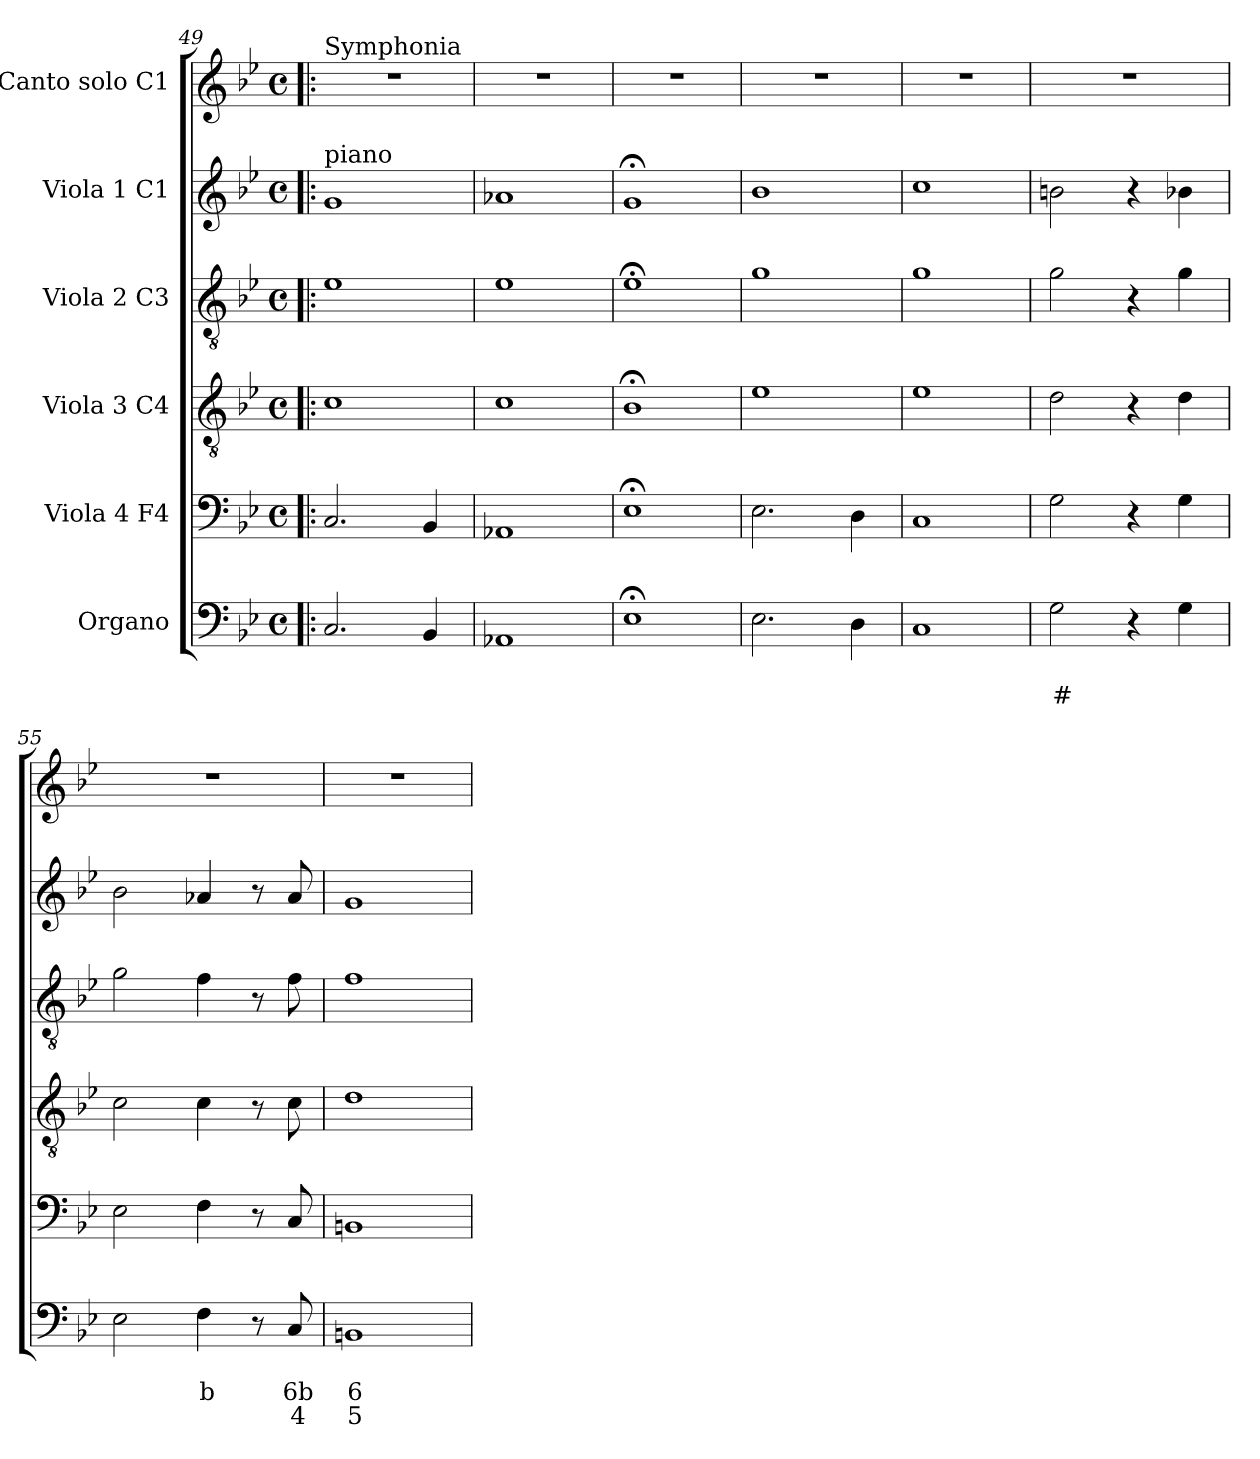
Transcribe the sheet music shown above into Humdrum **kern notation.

**kern	**text	**text	**text	**kern	**kern	**kern	**kern	**kern
*part6	*part6	*part6	*part6	*part5	*part4	*part3	*part2	*part1
*staff6	*staff6	*staff6	*staff6	*staff5	*staff4	*staff3	*staff2	*staff1
*I"Organo	*	*	*	*I"Viola 4 F4	*I"Viola 3 C4	*I"Viola 2 C3	*I"Viola 1 C1	*I"Canto solo C1
*clefF4	*	*	*	*clefF4	*clefGv2	*clefGv2	*clefG2	*clefG2
*k[b-e-]	*	*	*	*k[b-e-]	*k[b-e-]	*k[b-e-]	*k[b-e-]	*k[b-e-]
*B-:	*	*	*	*B-:	*B-:	*B-:	*B-:	*B-:
*M4/4	*	*	*	*M4/4	*M4/4	*M4/4	*M4/4	*M4/4
*met(c)	*	*	*	*met(c)	*met(c)	*met(c)	*met(c)	*met(c)
=49!|:	=49!|:	=49!|:	=49!|:	=49!|:	=49!|:	=49!|:	=49!|:	=49!|:
!	!	!	!	!	!	!	!	!LO:TX:a:t=Symphonia
!	!	!	!	!	!	!	!LO:TX:a:t=piano	!
2.C/	.	.	.	2.C/	1c	1e-	1g	1r
4BB-/	.	.	.	4BB-/	.	.	.	.
=50	=50	=50	=50	=50	=50	=50	=50	=50
1AA-X	.	.	.	1AA-X	1c	1e-	1a-X	1r
=51	=51	=51	=51	=51	=51	=51	=51	=51
1E-;<	.	.	.	1E-;<	1B-;<	1e-;<	1g;<	1r
!!LO:PB:g=z
=52	=52	=52	=52	=52	=52	=52	=52	=52
2.E-\	.	.	.	2.E-\	1e-	1g	1b-	1r
4D\	.	.	.	4D\	.	.	.	.
=53	=53	=53	=53	=53	=53	=53	=53	=53
1C	.	.	.	1C	1e-	1g	1cc	1r
=54	=54	=54	=54	=54	=54	=54	=54	=54
!	!	!LO:LY:b	!	!	!	!	!	!
2G\	.	#	.	2G\	2d\	2g\	2bn\	1r
4r	.	.	.	4r	4r	4r	4r	.
4G\	.	.	.	4G\	4d\	4g\	4b-X\	.
=55	=55	=55	=55	=55	=55	=55	=55	=55
2E-\	.	.	.	2E-\	2c\	2g\	2b-\	1r
!	!	!LO:LY:b	!	!	!	!	!	!
4F\	.	b	.	4F\	4c\	4f\	4a-X/	.
8r	.	.	.	8r	8r	8r	8r	.
!	!	!LO:LY:b	!LO:LY:b	!	!	!	!	!
8C/	.	6b	4	8C/	8c\	8f\	8a-/	.
=56	=56	=56	=56	=56	=56	=56	=56	=56
!	!	!LO:LY:b	!LO:LY:b	!	!	!	!	!
1BBn	.	6	5	1BBn	1d	1f	1g	1r
=	=	=	=	=	=	=	=	=
*-	*-	*-	*-	*-	*-	*-	*-	*-
